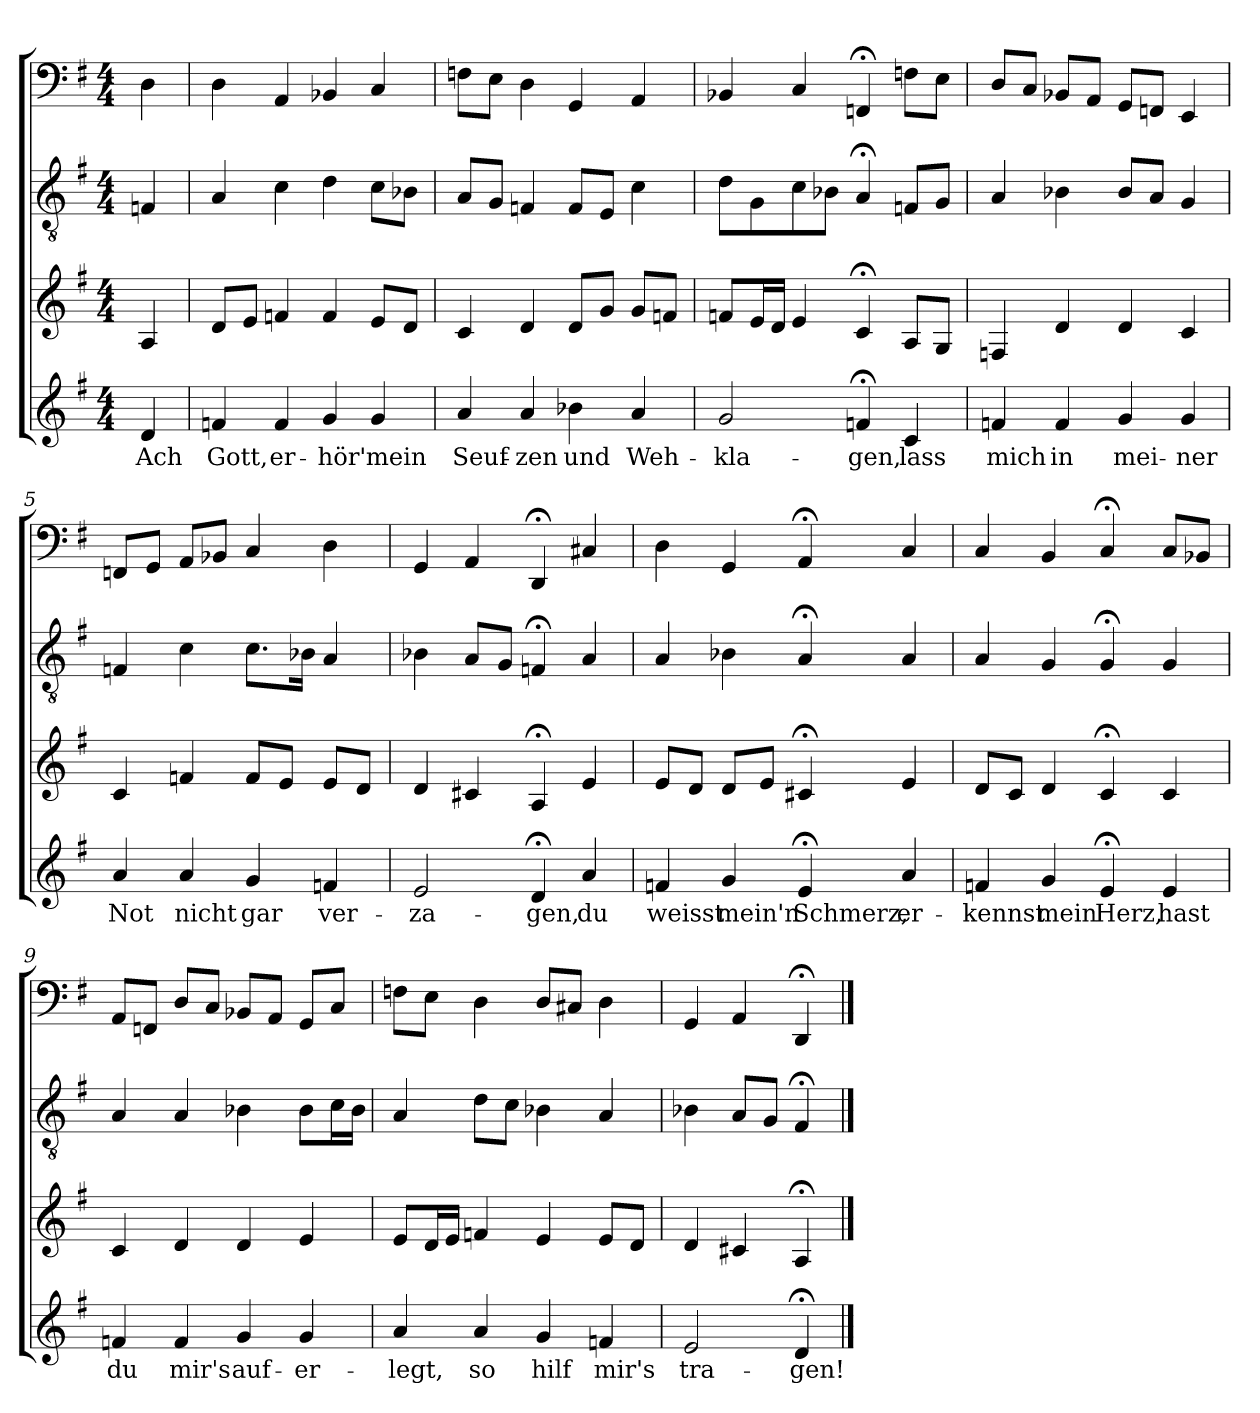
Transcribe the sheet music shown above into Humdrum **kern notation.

**kern	**text	**kern	**kern	**kern
*part4	*part4	*part3	*part2	*part1
*staff4	*staff4	*staff3	*staff2	*staff1
*clefG2	*	*clefG2	*clefGv2	*clefF4
*k[f#]	*	*k[f#]	*k[f#]	*k[f#]
*M4/4	*	*M4/4	*M4/4	*M4/4
=	=	=	=	=
4d/	Ach	4A/	4Fn/	4D\
=1	=1	=1	=1	=1
4fn/	Gott,	8d/L	4A/	4D\
.	.	8e/J	.	.
4f/	er-	4fn/	4c\	4AA/
4g/	-hör'	4f/	4d\	4BB-X/
4g/	mein	8e/L	8c\L	4C/
.	.	8d/J	8B-X\J	.
=2	=2	=2	=2	=2
4a/	Seuf-	4c/	8A/L	8Fn\L
.	.	.	8G/J	8E\J
4a/	-zen	4d/	4Fn/	4D\
4b-X\	und	8d/L	8F/L	4GG/
.	.	8g/J	8E/J	.
4a/	Weh-	8g/L	4c\	4AA/
.	.	8fn/J	.	.
=3	=3	=3	=3	=3
2g/	-kla-	8fn/L	8d\L	4BB-X/
.	.	16e/L	8G\	.
.	.	16d/JJ	.	.
.	.	4e/	8c\	4C/
.	.	.	8B-X\J	.
4fn;</	-gen,	4c;</	4A;</	4FFn;</
4c/	lass	8A/L	8Fn/L	8Fn\L
.	.	8G/J	8G/J	8E\J
=4	=4	=4	=4	=4
4fn/	mich	4Fn/	4A/	8D/L
.	.	.	.	8C/J
4f/	in	4d/	4B-X\	8BB-X/L
.	.	.	.	8AA/J
4g/	mei-	4d/	8B-/L	8GG/L
.	.	.	8A/J	8FFn/J
4g/	-ner	4c/	4G/	4EE/
=5	=5	=5	=5	=5
4a/	Not	4c/	4Fn/	8FFn/L
.	.	.	.	8GG/J
4a/	nicht	4fn/	4c\	8AA/L
.	.	.	.	8BB-X/J
4g/	gar	8f/L	8.c\L	4C/
.	.	8e/J	.	.
.	.	.	16B-X\Jk	.
4fn/	ver-	8e/L	4A/	4D\
.	.	8d/J	.	.
=6	=6	=6	=6	=6
2e/	-za-	4d/	4B-X\	4GG/
.	.	4c#X/	8A/L	4AA/
.	.	.	8G/J	.
4d;</	-gen,	4A;</	4Fn;</	4DD;</
4a/	du	4e/	4A/	4C#X/
=7	=7	=7	=7	=7
4fn/	weisst	8e/L	4A/	4D\
.	.	8d/J	.	.
4g/	mein'n	8d/L	4B-X\	4GG/
.	.	8e/J	.	.
4e;</	Schmerz,	4c#X;</	4A;</	4AA;</
4a/	er-	4e/	4A/	4C/
=8	=8	=8	=8	=8
4fn/	-kennst	8d/L	4A/	4C/
.	.	8c/J	.	.
4g/	mein	4d/	4G/	4BB/
4e;</	Herz,	4c;</	4G;</	4C;</
4e/	hast	4c/	4G/	8C/L
.	.	.	.	8BB-X/J
=9	=9	=9	=9	=9
4fn/	du	4c/	4A/	8AA/L
.	.	.	.	8FFn/J
4f/	mir's	4d/	4A/	8D/L
.	.	.	.	8C/J
4g/	auf-	4d/	4B-X\	8BB-X/L
.	.	.	.	8AA/J
4g/	-er-	4e/	8B-\L	8GG/L
.	.	.	16c\L	8C/J
.	.	.	16B-\JJ	.
=10	=10	=10	=10	=10
4a/	-legt,	8e/L	4A/	8Fn\L
.	.	16d/L	.	8E\J
.	.	16e/JJ	.	.
4a/	so	4fn/	8d\L	4D\
.	.	.	8c\J	.
4g/	hilf	4e/	4B-X\	8D/L
.	.	.	.	8C#X/J
4fn/	mir's	8e/L	4A/	4D\
.	.	8d/J	.	.
=11	=11	=11	=11	=11
2e/	tra-	4d/	4B-X\	4GG/
.	.	4c#X/	8A/L	4AA/
.	.	.	8G/J	.
4d;</	-gen!	4A;</	4F#;</	4DD;</
==	==	==	==	==
*-	*-	*-	*-	*-
